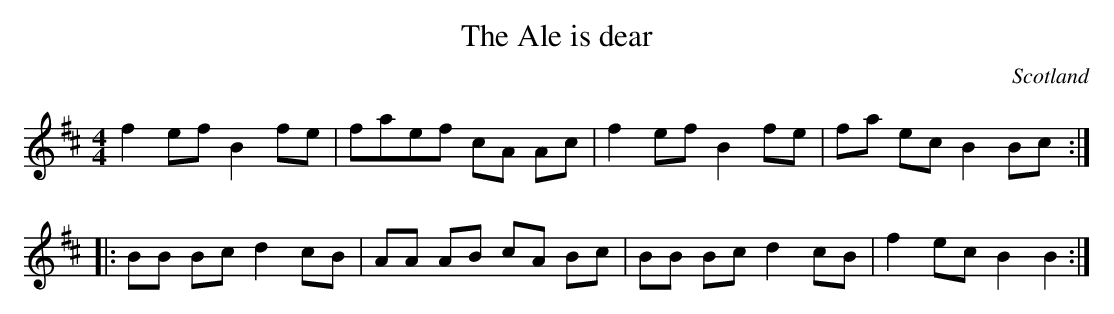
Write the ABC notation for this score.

X:1
T:Ale is dear, The
M:4/4
L:1/8
O:Scotland
K:Bm
f2ef B2fe | faef cA Ac | \
f2 ef B2 fe | fa ec B2 Bc :|*
|:BB Bc d2 cB | AA AB cA Bc | \
BB Bc d2 cB | f2 ec B2 B2 :|**
